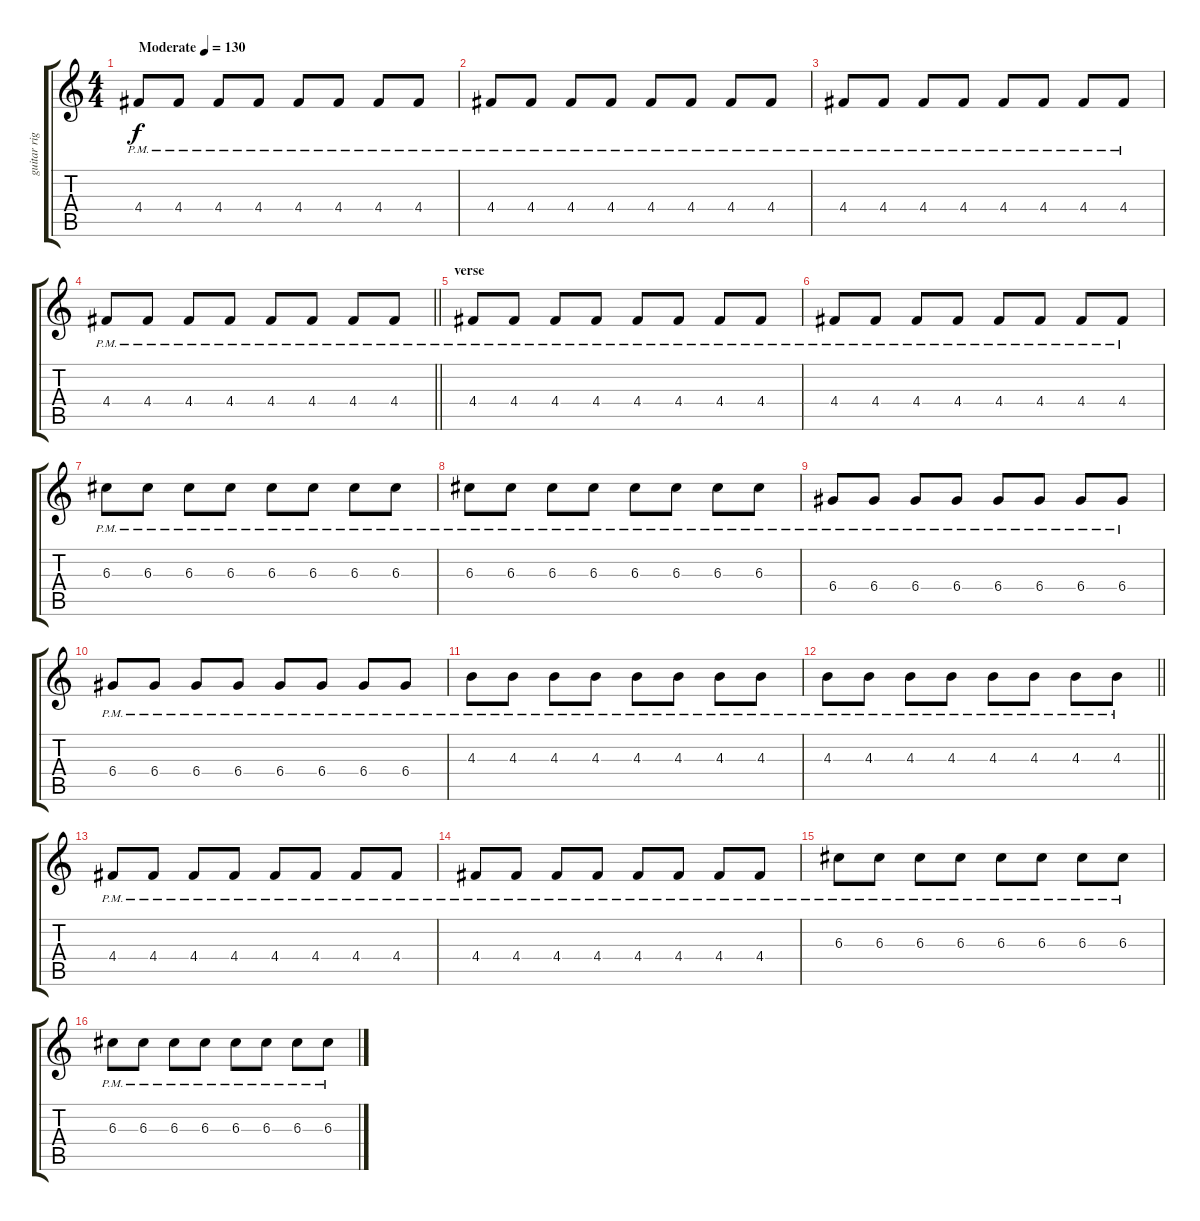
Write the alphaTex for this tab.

\track ("guitar right" "guitar rig") {instrument electricguitarmuted}
\staff {score tabs}
\tuning (E4 B3 G3 D3 A2 E2) {hide}
\ts (4 4)
\tempo (130 "Moderate")
\clef g2
\ks c
4.4{pm}.8{dy f instrument electricguitarmuted} 4.4{pm}.8 4.4{pm}.8 4.4{pm}.8 4.4{pm}.8 4.4{pm}.8 4.4{pm}.8 4.4{pm}.8 |
4.4{pm}.8 4.4{pm}.8 4.4{pm}.8 4.4{pm}.8 4.4{pm}.8{txt ""} 4.4{pm}.8 4.4{pm}.8 4.4{pm}.8 |
4.4{pm}.8 4.4{pm}.8 4.4{pm}.8 4.4{pm}.8 4.4{pm}.8 4.4{pm}.8 4.4{pm}.8 4.4{pm}.8 |
\barLineRight lightlight
4.4{pm}.8 4.4{pm}.8 4.4{pm}.8 4.4{pm}.8 4.4{pm}.8 4.4{pm}.8 4.4{pm}.8 4.4{pm}.8 |
\section ("" "verse")
4.4{pm}.8{txt ""} 4.4{pm}.8 4.4{pm}.8 4.4{pm}.8 4.4{pm}.8 4.4{pm}.8 4.4{pm}.8 4.4{pm}.8 |
4.4{pm}.8 4.4{pm}.8 4.4{pm}.8 4.4{pm}.8 4.4{pm}.8 4.4{pm}.8 4.4{pm}.8 4.4{pm}.8 |
6.3{pm}.8 6.3{pm}.8 6.3{pm}.8 6.3{pm}.8 6.3{pm}.8 6.3{pm}.8 6.3{pm}.8 6.3{pm}.8 |
6.3{pm}.8 6.3{pm}.8 6.3{pm}.8 6.3{pm}.8 6.3{pm}.8 6.3{pm}.8 6.3{pm}.8 6.3{pm}.8 |
6.4{pm}.8 6.4{pm}.8 6.4{pm}.8 6.4{pm}.8 6.4{pm}.8 6.4{pm}.8 6.4{pm}.8 6.4{pm}.8 |
6.4{pm}.8 6.4{pm}.8 6.4{pm}.8 6.4{pm}.8 6.4{pm}.8 6.4{pm}.8 6.4{pm}.8 6.4{pm}.8 |
4.3{pm}.8 4.3{pm}.8 4.3{pm}.8 4.3{pm}.8 4.3{pm}.8 4.3{pm}.8 4.3{pm}.8 4.3{pm}.8 |
\barLineRight lightlight
4.3{pm}.8 4.3{pm}.8 4.3{pm}.8 4.3{pm}.8 4.3{pm}.8 4.3{pm}.8 4.3{pm}.8 4.3{pm}.8 |
4.4{pm}.8 4.4{pm}.8 4.4{pm}.8 4.4{pm}.8 4.4{pm}.8 4.4{pm}.8 4.4{pm}.8 4.4{pm}.8 |
4.4{pm}.8 4.4{pm}.8 4.4{pm}.8 4.4{pm}.8 4.4{pm}.8 4.4{pm}.8 4.4{pm}.8 4.4{pm}.8 |
6.3{pm}.8 6.3{pm}.8 6.3{pm}.8 6.3{pm}.8 6.3{pm}.8 6.3{pm}.8 6.3{pm}.8 6.3{pm}.8 |
6.3{pm}.8 6.3{pm}.8 6.3{pm}.8 6.3{pm}.8 6.3{pm}.8 6.3{pm}.8 6.3{pm}.8 6.3{pm}.8
